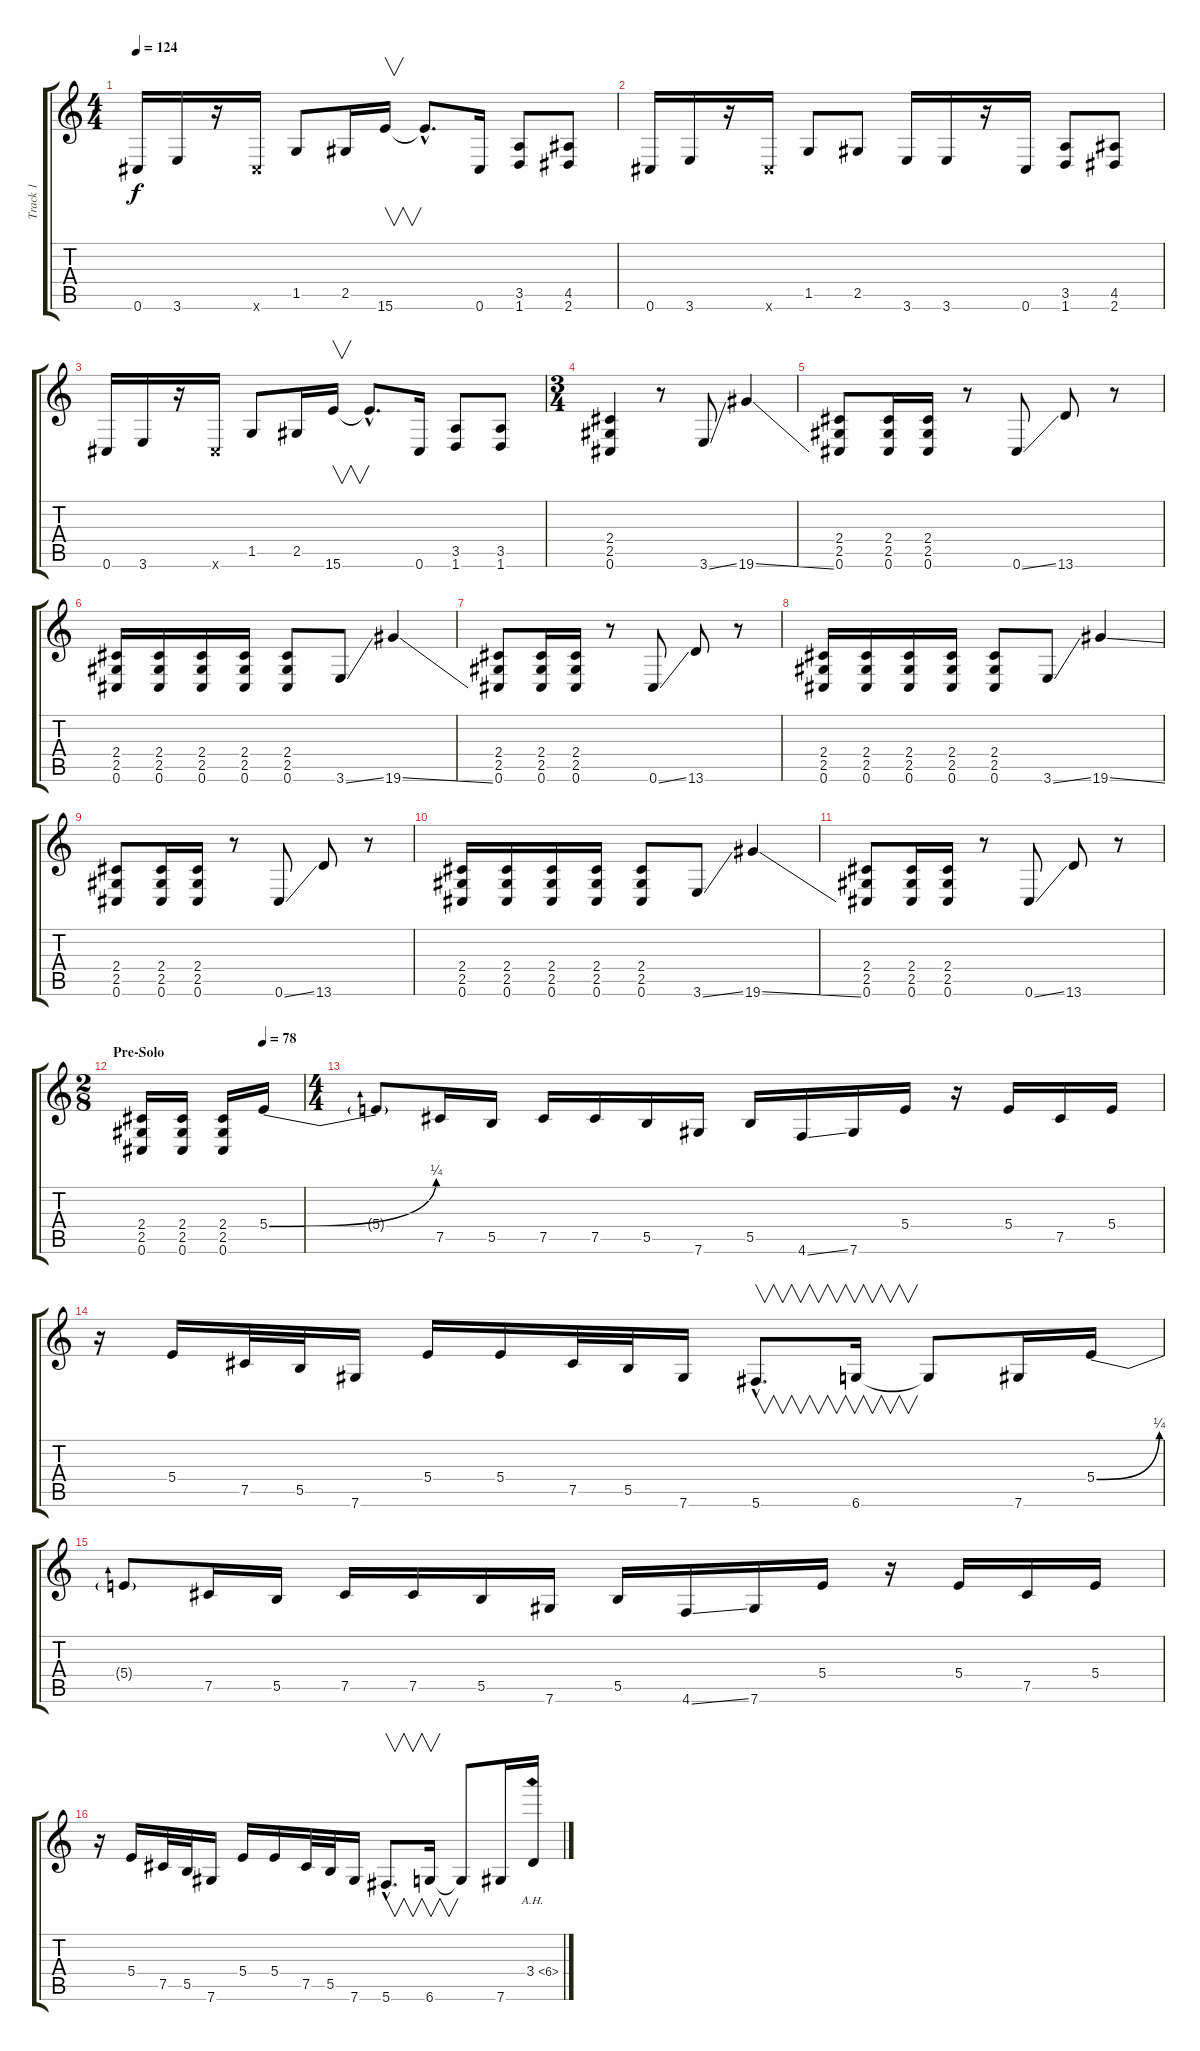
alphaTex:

\track ("Track 1" "Track 1") {instrument distortionguitar}
\staff {score tabs}
\tuning (Db4 Ab3 E3 B2 Gb2 Db2) {hide}
\ts (4 4)
\tempo 124
\clef g2
\ks c
0.6.16{dy f} 3.6.16 r.16 0.6{x}.16 1.5.8 2.5.16 15.6.16{v} 15.6{hac t}.8{d} 0.6.16 (3.5 1.6).8 (4.5 2.6).8 |
0.6.16 3.6.16 r.16 0.6{x}.16 1.5.8 2.5.8 3.6.16 3.6.16 r.16 0.6.16 (3.5 1.6).8 (4.5 2.6).8 |
0.6.16 3.6.16 r.16 0.6{x}.16 1.5.8 2.5.16 15.6.16{v} 15.6{hac t}.8{d} 0.6.16 (3.5 1.6).8 (3.5 1.6).8 |
\ts (3 4)
(2.4 2.5 0.6).4 r.8 3.6{ss}.8 19.6{ss}.4 |
(2.4 2.5 0.6).8 (2.4 2.5 0.6).16 (2.4 2.5 0.6).16 r.8 0.6{ss}.8 13.6.8 r.8 |
(2.4 2.5 0.6).16 (2.4 2.5 0.6).16 (2.4 2.5 0.6).16 (2.4 2.5 0.6).16 (2.4 2.5 0.6).8 3.6{ss}.8 19.6{ss}.4 |
(2.4 2.5 0.6).8 (2.4 2.5 0.6).16 (2.4 2.5 0.6).16 r.8 0.6{ss}.8 13.6.8 r.8 |
(2.4 2.5 0.6).16 (2.4 2.5 0.6).16 (2.4 2.5 0.6).16 (2.4 2.5 0.6).16 (2.4 2.5 0.6).8 3.6{ss}.8 19.6{ss}.4 |
(2.4 2.5 0.6).8 (2.4 2.5 0.6).16 (2.4 2.5 0.6).16 r.8 0.6{ss}.8 13.6.8 r.8 |
(2.4 2.5 0.6).16 (2.4 2.5 0.6).16 (2.4 2.5 0.6).16 (2.4 2.5 0.6).16 (2.4 2.5 0.6).8 3.6{ss}.8 19.6{ss}.4 |
(2.4 2.5 0.6).8 (2.4 2.5 0.6).16 (2.4 2.5 0.6).16 r.8 0.6{ss}.8 13.6.8 r.8 |
\ts (2 8)
\section ("" "Pre-Solo")
\tempo (78 0.75)
(2.4 2.5 0.6).16 (2.4 2.5 0.6).16 (2.4 2.5 0.6).16 5.4{be (bend 0 0 60 1)}.16 |
\ts (4 4)
5.4{t}.8 7.5.16 5.5.16 7.5.16 7.5.16 5.5.16 7.6.16 5.5.16 4.6{ss}.16 7.6.16 5.4.16 r.16 5.4.16 7.5.16 5.4.16 |
r.16 5.4.16 7.5.32 5.5.32 7.6.16 5.4.16 5.4.16 7.5.32 5.5.32 7.6.16 5.6{hac}.8{v d} 6.6.16{v} 6.6{t}.8 7.6.16 5.4{be (bend 0 0 60 1)}.16 |
5.4{t}.8 7.5.16 5.5.16 7.5.16 7.5.16 5.5.16 7.6.16 5.5.16 4.6{ss}.16 7.6.16 5.4.16 r.16 5.4.16 7.5.16 5.4.16 |
r.16 5.4.16 7.5.32 5.5.32 7.6.16 5.4.16 5.4.16 7.5.32 5.5.32 7.6.16 5.6{hac}.8{v d} 6.6.16{v} 6.6{t}.8 7.6.16 3.4{ah 3}.16
